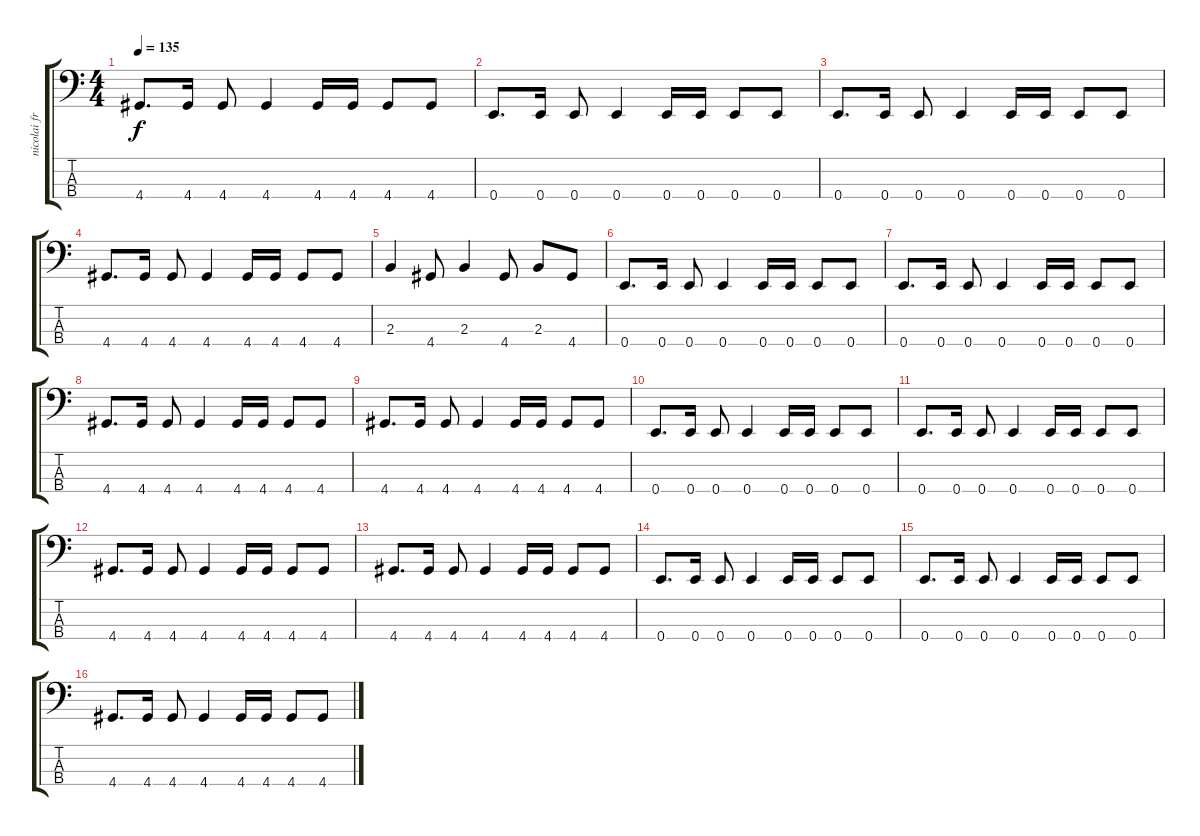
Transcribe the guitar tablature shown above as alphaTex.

\track ("nicolai fraiture" "nicolai fr") {instrument electricbasspick}
\staff {score tabs}
\tuning (G2 D2 A1 E1) {hide}
\ts (4 4)
\tempo 135
\clef f4
\ks c
4.4.8{d dy f} 4.4.16 4.4.8 4.4.4 4.4.16 4.4.16 4.4.8 4.4.8 |
0.4.8{d} 0.4.16 0.4.8 0.4.4 0.4.16 0.4.16 0.4.8 0.4.8 |
0.4.8{d} 0.4.16 0.4.8 0.4.4 0.4.16 0.4.16 0.4.8 0.4.8 |
4.4.8{d} 4.4.16 4.4.8 4.4.4 4.4.16 4.4.16 4.4.8 4.4.8 |
2.3.4 4.4.8 2.3.4 4.4.8 2.3.8 4.4.8 |
0.4.8{d} 0.4.16 0.4.8 0.4.4 0.4.16 0.4.16 0.4.8 0.4.8 |
0.4.8{d} 0.4.16 0.4.8 0.4.4 0.4.16 0.4.16 0.4.8 0.4.8 |
4.4.8{d} 4.4.16 4.4.8 4.4.4 4.4.16 4.4.16 4.4.8 4.4.8 |
4.4.8{d} 4.4.16 4.4.8 4.4.4 4.4.16 4.4.16 4.4.8 4.4.8 |
0.4.8{d} 0.4.16 0.4.8 0.4.4 0.4.16 0.4.16 0.4.8 0.4.8 |
0.4.8{d} 0.4.16 0.4.8 0.4.4 0.4.16 0.4.16 0.4.8 0.4.8 |
4.4.8{d} 4.4.16 4.4.8 4.4.4 4.4.16 4.4.16 4.4.8 4.4.8 |
4.4.8{d} 4.4.16 4.4.8 4.4.4 4.4.16 4.4.16 4.4.8 4.4.8 |
0.4.8{d} 0.4.16 0.4.8 0.4.4 0.4.16 0.4.16 0.4.8 0.4.8 |
0.4.8{d} 0.4.16 0.4.8 0.4.4 0.4.16 0.4.16 0.4.8 0.4.8 |
4.4.8{d} 4.4.16 4.4.8 4.4.4 4.4.16 4.4.16 4.4.8 4.4.8
